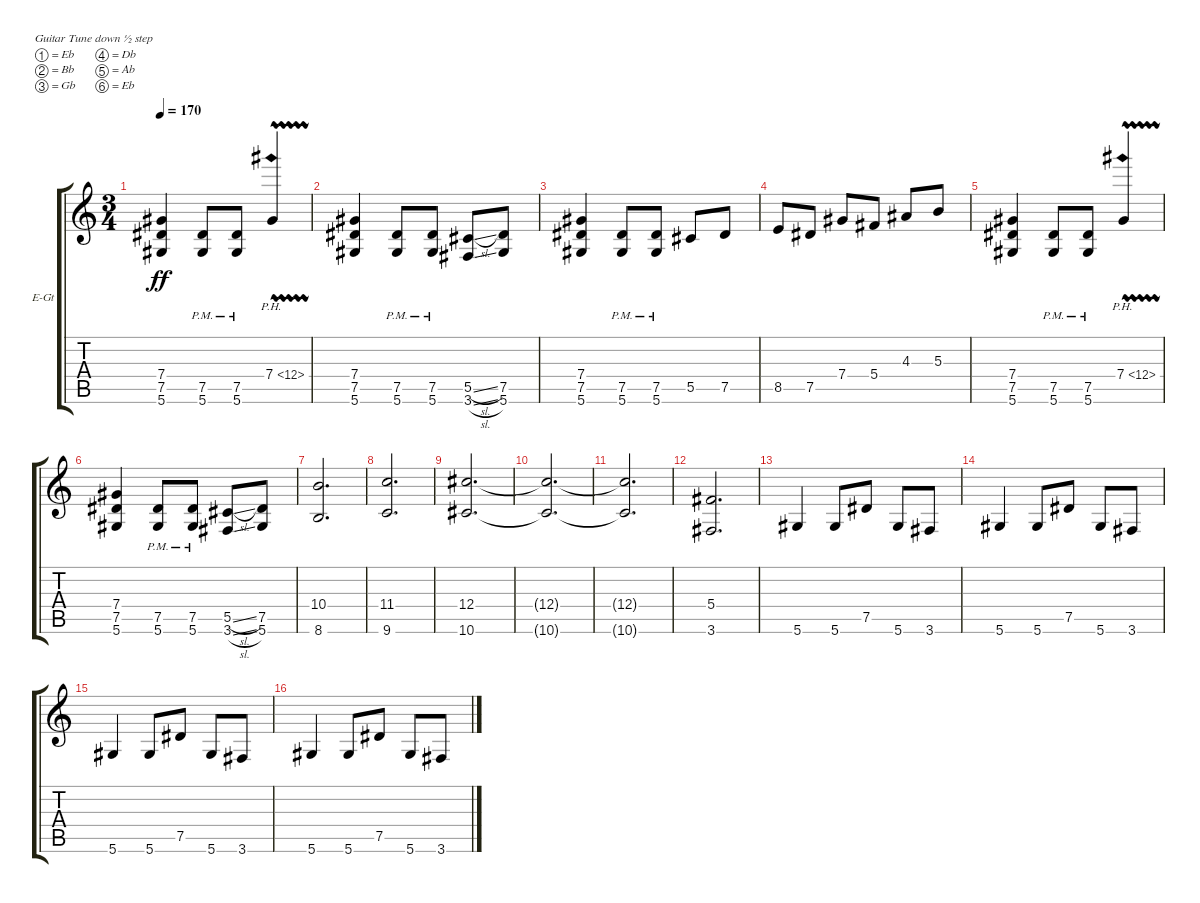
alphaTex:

\bracketExtendMode groupsimilarinstruments
\firstSystemTrackNameOrientation horizontal
\otherSystemsTrackNameOrientation horizontal
\track ("B Adam - Lead" "E-Gt") {instrument distortionguitar}
\staff {score tabs}
\tuning (Eb4 Bb3 Gb3 Db3 Ab2 Eb2)
\ts (3 4)
\tempo 170
\clef g2
\scale
0.333333
\ks c
(5.6 7.5 7.4).4{dy ff} (5.6{pm} 7.5{pm}).8 (5.6{pm} 7.5{pm}).8 7.4{ph 5 vw}.4 |
\scale
0.333333 (5.6 7.5 7.4).4 (5.6{pm} 7.5{pm}).8 (5.6{pm} 7.5{pm}).8 (3.6{sl} 5.5{sl}).8 (5.6 7.5).8 |
\scale
0.333333 (5.6 7.5 7.4).4 (5.6{pm} 7.5{pm}).8 (5.6{pm} 7.5{pm}).8 5.5.8 7.5.8 |
\scale
0.333333 8.5.8 7.5.8 7.4.8 5.4.8 4.3.8 5.3.8 |
\scale
0.333333 (5.6 7.5 7.4).4 (5.6{pm} 7.5{pm}).8 (5.6{pm} 7.5{pm}).8 7.4{ph 5 vw}.4 |
\scale
0.333333 (5.6 7.5 7.4).4 (5.6{pm} 7.5{pm}).8 (5.6{pm} 7.5{pm}).8 (3.6{sl} 5.5{sl}).8 (5.6 7.5).8 |
\scale
0.333333 (8.6 10.4).2{d} |
\scale
0.333333 (9.6 11.4).2{d} |
\scale
0.333333 (10.6 12.4).2{d} |
\scale
0.333333 (10.6{t} 12.4{t}).2{d} |
\scale
0.333333 (10.6{t} 12.4{t}).2{d} |
\scale
0.333333 (3.6 5.4).2{d} |
\scale
0.333333 5.6.4 5.6.8 7.5.8 5.6.8 3.6.8 |
\scale
0.333333 5.6.4 5.6.8 7.5.8 5.6.8 3.6.8 |
\scale
0.333333 5.6.4 5.6.8 7.5.8 5.6.8 3.6.8 |
\scale
0.333333 5.6.4 5.6.8 7.5.8 5.6.8 3.6.8
